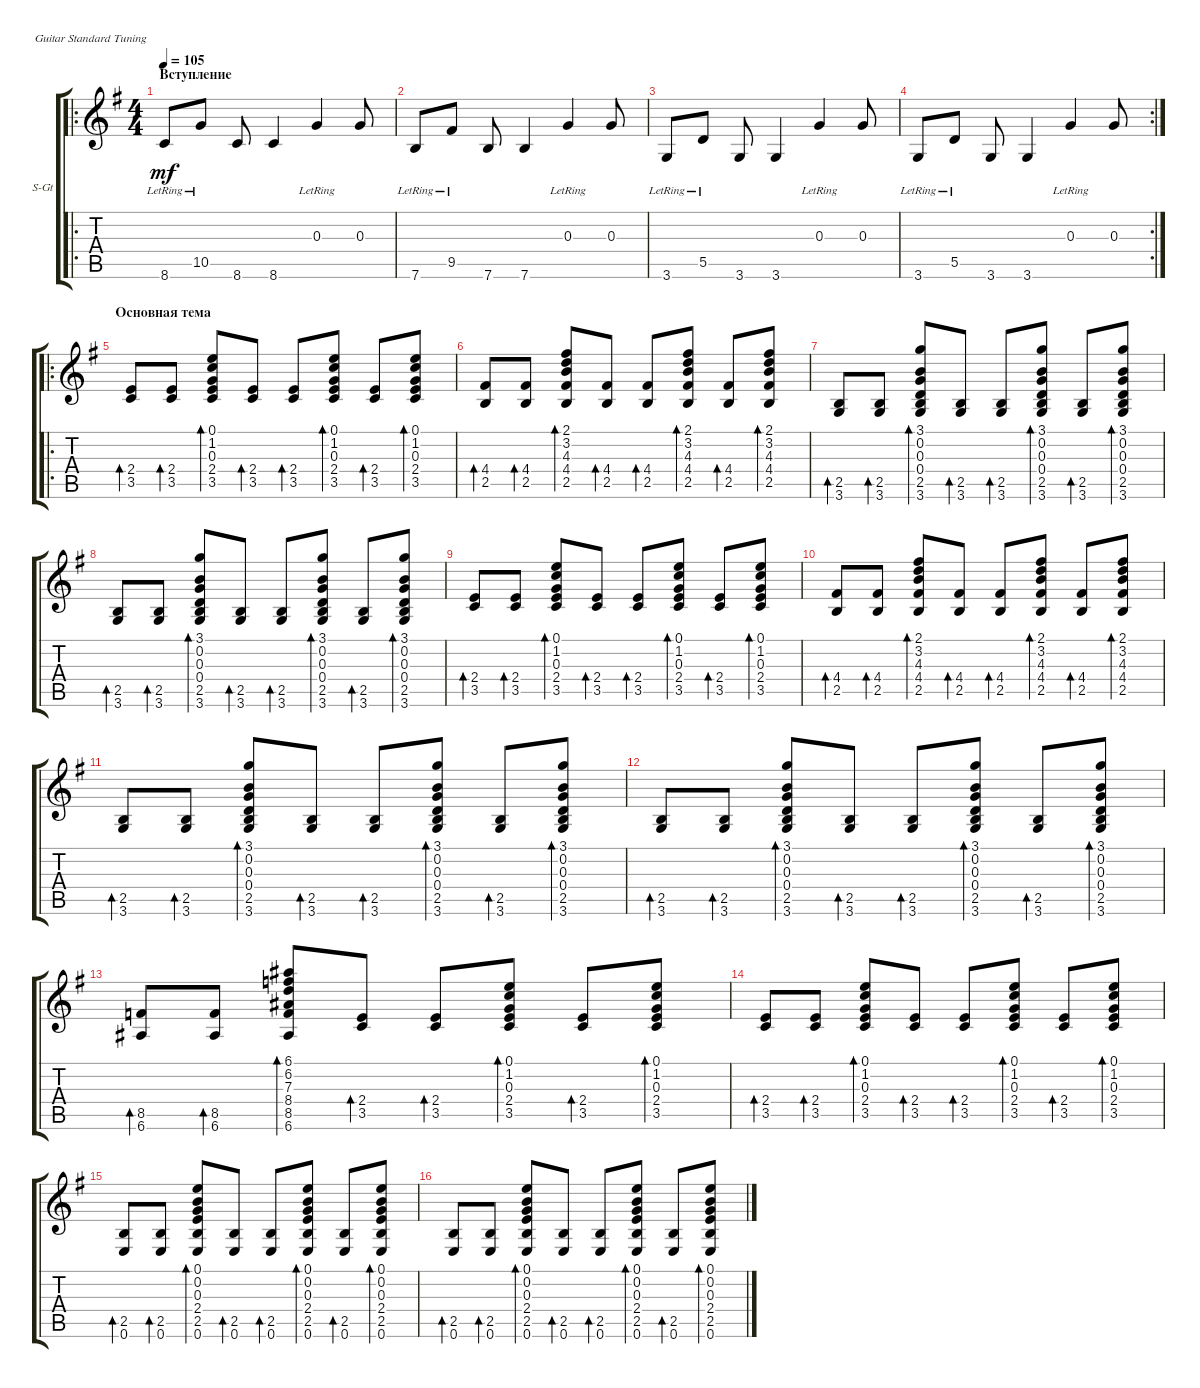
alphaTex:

\defaultSystemsLayout 4
\bracketExtendMode groupsimilarinstruments
\firstSystemTrackNameOrientation horizontal
\otherSystemsTrackNameOrientation horizontal
\track ("Steel Guitar" "S-Gt") {instrument acousticguitarsteel}
\staff {score tabs}
\tuning (E4 B3 G3 D3 A2 E2)
\ro
\ts (4 4)
\section ("" "Вступление")
\tempo 105
\clef g2
\ks g
8.6{lr}.8{dy mf instrument acousticguitarsteel} 10.5{lr}.8 8.6.8 8.6.4 0.3{lr}.4 0.3.8 |
7.6{lr}.8 9.5{lr}.8 7.6.8 7.6.4 0.3{lr}.4 0.3.8 |
3.6{lr}.8 5.5{lr}.8 3.6.8 3.6.4 0.3{lr}.4 0.3.8 |
\rc 2
3.6{lr}.8 5.5{lr}.8 3.6.8 3.6.4 0.3{lr}.4 0.3.8 |
\ro
\section ("" "Основная тема")
(3.5 2.4).8{bd 30} (3.5 2.4).8{bd 30} (3.5 2.4 0.3 1.2 0.1).8{bd 30} (3.5 2.4).8{bd 30} (3.5 2.4).8{bd 30} (3.5 2.4 0.3 1.2 0.1).8{bd 30} (3.5 2.4).8{bd 30} (3.5 2.4 0.3 1.2 0.1).8{bd 30} |
(2.5 4.4).8{bd 30} (2.5 4.4).8{bd 30} (2.5 4.4 4.3 3.2 2.1).8{bd 30} (2.5 4.4).8{bd 30} (2.5 4.4).8{bd 30} (2.5 4.4 4.3 3.2 2.1).8{bd 30} (2.5 4.4).8{bd 30} (2.5 4.4 4.3 3.2 2.1).8{bd 30} |
(2.5 3.6).8{bd 30} (2.5 3.6).8{bd 30} (2.5 0.4 0.3 0.2 3.1 3.6).8{bd 30} (2.5 3.6).8{bd 30} (2.5 3.6).8{bd 30} (2.5 0.4 0.3 0.2 3.1 3.6).8{bd 30} (2.5 3.6).8{bd 30} (2.5 0.4 0.3 0.2 3.1 3.6).8{bd 30} |
(2.5 3.6).8{bd 30} (2.5 3.6).8{bd 30} (2.5 0.4 0.3 0.2 3.1 3.6).8{bd 30} (2.5 3.6).8{bd 30} (2.5 3.6).8{bd 30} (2.5 0.4 0.3 0.2 3.1 3.6).8{bd 30} (2.5 3.6).8{bd 30} (2.5 0.4 0.3 0.2 3.1 3.6).8{bd 30} |
(3.5 2.4).8{bd 30} (3.5 2.4).8{bd 30} (3.5 2.4 0.3 1.2 0.1).8{bd 30} (3.5 2.4).8{bd 30} (3.5 2.4).8{bd 30} (3.5 2.4 0.3 1.2 0.1).8{bd 30} (3.5 2.4).8{bd 30} (3.5 2.4 0.3 1.2 0.1).8{bd 30} |
(2.5 4.4).8{bd 30} (2.5 4.4).8{bd 30} (2.5 4.4 4.3 3.2 2.1).8{bd 30} (2.5 4.4).8{bd 30} (2.5 4.4).8{bd 30} (2.5 4.4 4.3 3.2 2.1).8{bd 30} (2.5 4.4).8{bd 30} (2.5 4.4 4.3 3.2 2.1).8{bd 30} |
(2.5 3.6).8{bd 30} (2.5 3.6).8{bd 30} (2.5 0.4 0.3 0.2 3.1 3.6).8{bd 30} (2.5 3.6).8{bd 30} (2.5 3.6).8{bd 30} (2.5 0.4 0.3 0.2 3.1 3.6).8{bd 30} (2.5 3.6).8{bd 30} (2.5 0.4 0.3 0.2 3.1 3.6).8{bd 30} |
(2.5 3.6).8{bd 30} (2.5 3.6).8{bd 30} (2.5 0.4 0.3 0.2 3.1 3.6).8{bd 30} (2.5 3.6).8{bd 30} (2.5 3.6).8{bd 30} (2.5 0.4 0.3 0.2 3.1 3.6).8{bd 30} (2.5 3.6).8{bd 30} (2.5 0.4 0.3 0.2 3.1 3.6).8{bd 30} |
(6.6 8.5).8{bd 30} (6.6 8.5).8{bd 30} (6.6 8.5 8.4 7.3 6.2 6.1).8{bd 30} (3.5 2.4).8{bd 30} (3.5 2.4).8{bd 30} (3.5 2.4 0.3 1.2 0.1).8{bd 30} (3.5 2.4).8{bd 30} (3.5 2.4 0.3 1.2 0.1).8{bd 30} |
(3.5 2.4).8{bd 30} (3.5 2.4).8{bd 30} (3.5 2.4 0.3 1.2 0.1).8{bd 30} (3.5 2.4).8{bd 30} (3.5 2.4).8{bd 30} (3.5 2.4 0.3 1.2 0.1).8{bd 30} (3.5 2.4).8{bd 30} (3.5 2.4 0.3 1.2 0.1).8{bd 30} |
(2.5 0.6).8{bd 30} (2.5 0.6).8{bd 30} (2.5 2.4 0.3 0.2 0.1 0.6).8{bd 30} (2.5 0.6).8{bd 30} (2.5 0.6).8{bd 30} (2.5 2.4 0.3 0.2 0.1 0.6).8{bd 30} (2.5 0.6).8{bd 30} (2.5 2.4 0.3 0.2 0.1 0.6).8{bd 30} |
(2.5 0.6).8{bd 30} (2.5 0.6).8{bd 30} (2.5 2.4 0.3 0.2 0.1 0.6).8{bd 30} (2.5 0.6).8{bd 30} (2.5 0.6).8{bd 30} (2.5 2.4 0.3 0.2 0.1 0.6).8{bd 30} (2.5 0.6).8{bd 30} (2.5 2.4 0.3 0.2 0.1 0.6).8{bd 30}
